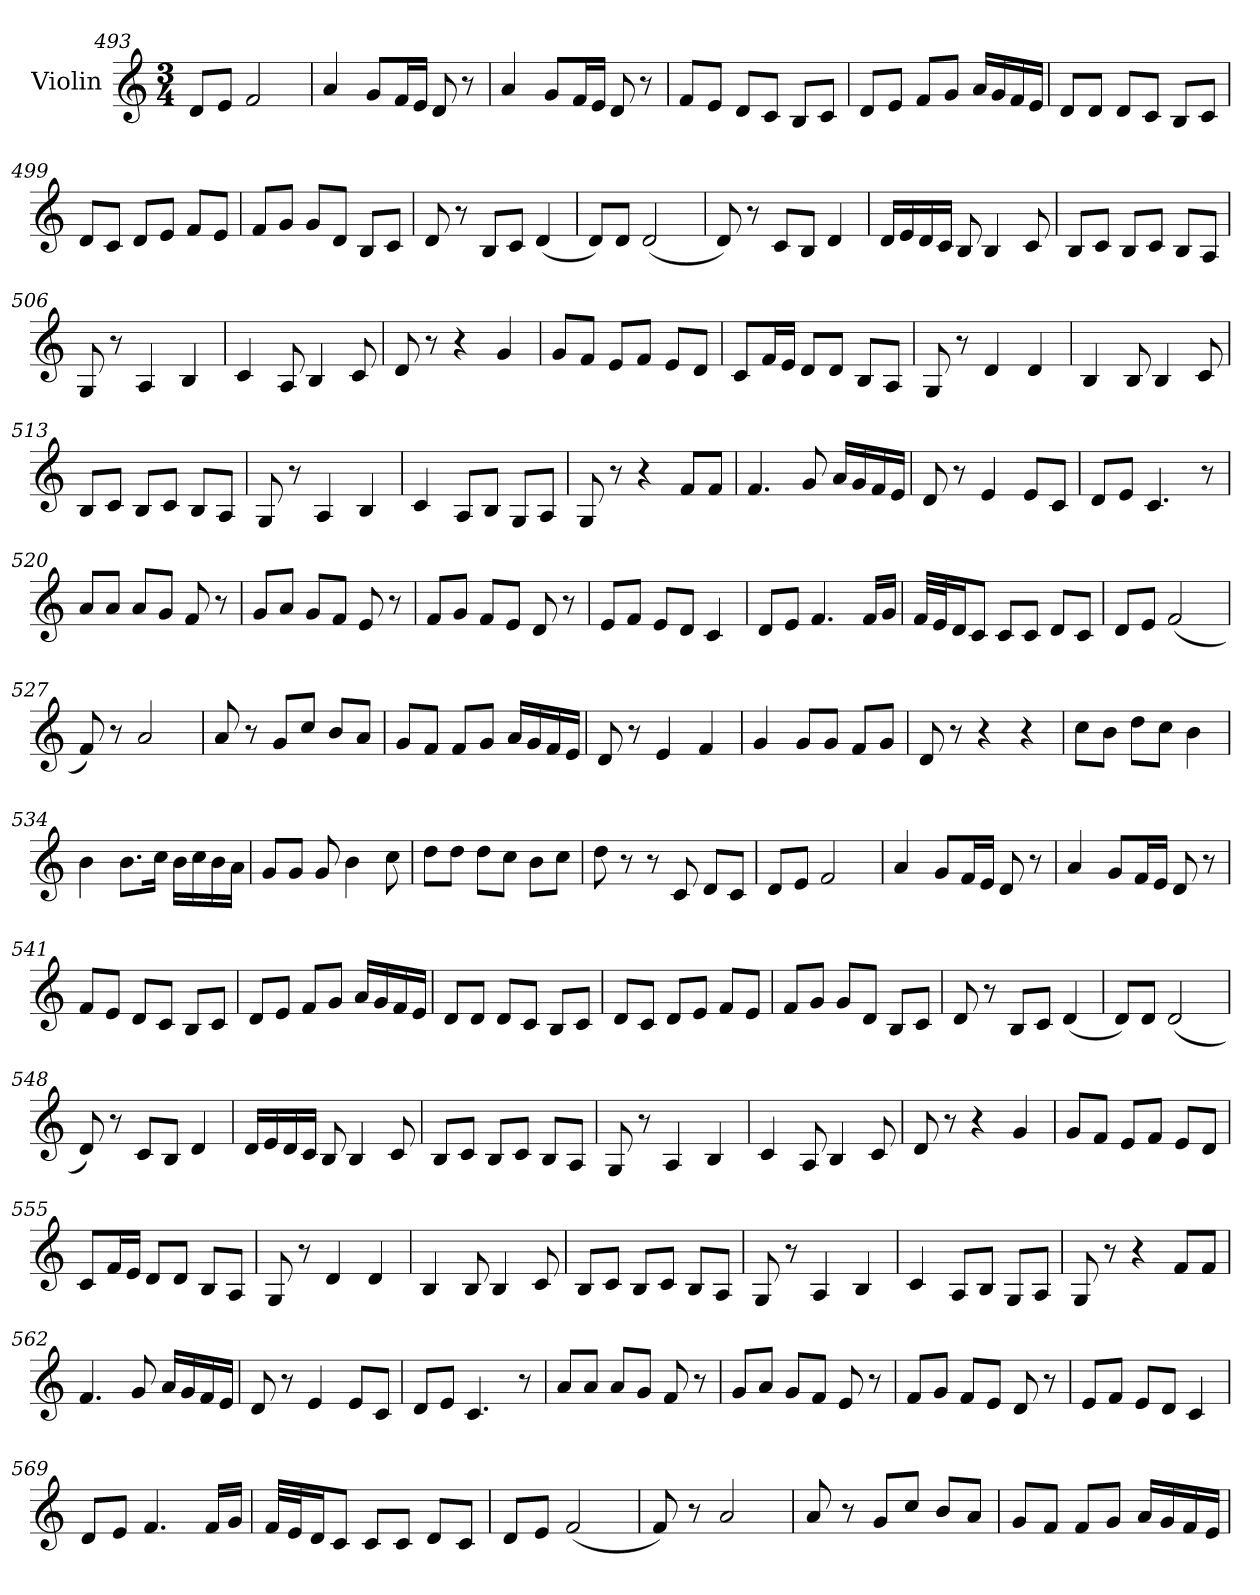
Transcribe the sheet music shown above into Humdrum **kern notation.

**kern
*part1
*staff1
*I"Violin
*clefG2
*k[]
*C:
*M3/4
=493
8d/L
8e/J
2f/
=494
4a/
8g/L
16f/L
16e/JJ
8d/
8r
=495
4a/
8g/L
16f/L
16e/JJ
8d/
8r
=496
8f/L
8e/J
8d/L
8c/J
8B/L
8c/J
!!LO:PB:g=z
=497
8d/L
8e/J
8f/L
8g/J
16a/LL
16g/
16f/
16e/JJ
!!LO:PB:g=z
=498
8d/L
8d/J
8d/L
8c/J
8B/L
8c/J
=499
8d/L
8c/J
8d/L
8e/J
8f/L
8e/J
=500
8f/L
8g/J
8g/L
8d/J
8B/L
8c/J
=501
8d/
8r
8B/L
8c/J
(4d/
!!LO:PB:g=z
=502
8d/L)
8d/J
(2d/
=503
8d/)
8r
8c/L
8B/J
4d/
!!LO:PB:g=z
=504
16d/LL
16e/
16d/
16c/JJ
8B/
4B/
8c/
=505
8B/L
8c/J
8B/L
8c/J
8B/L
8A/J
=506
8G/
8r
4A/
4B/
=507
4c/
8A/
4B/
8c/
=508
8d/
8r
4r
4g/
!!LO:PB:g=z
=509
8g/L
8f/J
8e/L
8f/J
8e/L
8d/J
!!LO:PB:g=z
=510
8c/L
16f/L
16e/JJ
8d/L
8d/J
8B/L
8A/J
=511
8G/
8r
4d/
4d/
=512
4B/
8B/
4B/
8c/
=513
8B/L
8c/J
8B/L
8c/J
8B/L
8A/J
!!LO:PB:g=z
=514
8G/
8r
4A/
4B/
=515
4c/
8A/L
8B/J
8G/L
8A/J
=516
8G/
8r
4r
8f/L
8f/J
=517
4.f/
8g/
16a/LL
16g/
16f/
16e/JJ
=518
8d/
8r
4e/
8e/L
8c/J
=519
8d/L
8e/J
4.c/
8r
=520
8a/L
8a/J
8a/L
8g/J
8f/
8r
!!LO:PB:g=z
=521
8g/L
8a/J
8g/L
8f/J
8e/
8r
!!LO:PB:g=z
=522
8f/L
8g/J
8f/L
8e/J
8d/
8r
=523
8e/L
8f/J
8e/L
8d/J
4c/
=524
8d/L
8e/J
4.f/
16f/LL
16g/JJ
=525
32f/LLL
32e/J
16d/J
8c/J
8c/L
8c/J
8d/L
8c/J
!!LO:PB:g=z
=526
8d/L
8e/J
(2f/
=527
8f/)
8r
2a/
!!LO:PB:g=z
=528
8a/
8r
8g/L
8cc/J
8b/L
8a/J
=529
8g/L
8f/J
8f/L
8g/J
16a/LL
16g/
16f/
16e/JJ
=530
8d/
8r
4e/
4f/
=531
4g/
8g/L
8g/J
8f/L
8g/J
!!LO:PB:g=z
=532
8d/
8r
4r
4r
=533
8cc\L
8b\J
8dd\L
8cc\J
4b\
!!LO:PB:g=z
=534
4b\
8.b\L
16cc\Jk
16b\LL
16cc\
16b\
16a\JJ
=535
8g/L
8g/J
8g/
4b\
8cc\
=536
8dd\L
8dd\J
8dd\L
8cc\J
8b\L
8cc\J
=537
8dd\
8r
8r
8c/
8d/L
8c/J
!!LO:PB:g=z
=538
8d/L
8e/J
2f/
=539
4a/
8g/L
16f/L
16e/JJ
8d/
8r
!!LO:PB:g=z
=540
4a/
8g/L
16f/L
16e/JJ
8d/
8r
=541
8f/L
8e/J
8d/L
8c/J
8B/L
8c/J
=542
8d/L
8e/J
8f/L
8g/J
16a/LL
16g/
16f/
16e/JJ
=543
8d/L
8d/J
8d/L
8c/J
8B/L
8c/J
=544
8d/L
8c/J
8d/L
8e/J
8f/L
8e/J
!!LO:PB:g=z
=545
8f/L
8g/J
8g/L
8d/J
8B/L
8c/J
!!LO:PB:g=z
=546
8d/
8r
8B/L
8c/J
(4d/
=547
8d/L)
8d/J
(2d/
=548
8d/)
8r
8c/L
8B/J
4d/
=549
16d/LL
16e/
16d/
16c/JJ
8B/
4B/
8c/
=550
8B/L
8c/J
8B/L
8c/J
8B/L
8A/J
!!LO:PB:g=z
=551
8G/
8r
4A/
4B/
!!LO:PB:g=z
=552
4c/
8A/
4B/
8c/
=553
8d/
8r
4r
4g/
=554
8g/L
8f/J
8e/L
8f/J
8e/L
8d/J
=555
8c/L
16f/L
16e/JJ
8d/L
8d/J
8B/L
8A/J
!!LO:PB:g=z
=556
8G/
8r
4d/
4d/
=557
4B/
8B/
4B/
8c/
!!LO:PB:g=z
=558
8B/L
8c/J
8B/L
8c/J
8B/L
8A/J
=559
8G/
8r
4A/
4B/
=560
4c/
8A/L
8B/J
8G/L
8A/J
=561
8G/
8r
4r
8f/L
8f/J
=562
4.f/
8g/
16a/LL
16g/
16f/
16e/JJ
!!LO:PB:g=z
=563
8d/
8r
4e/
8e/L
8c/J
=564
8d/L
8e/J
4.c/
8r
=565
8a/L
8a/J
8a/L
8g/J
8f/
8r
=566
8g/L
8a/J
8g/L
8f/J
8e/
8r
=567
8f/L
8g/J
8f/L
8e/J
8d/
8r
!!LO:PB:g=z
=568
8e/L
8f/J
8e/L
8d/J
4c/
=569
8d/L
8e/J
4.f/
16f/LL
16g/JJ
!!LO:PB:g=z
=570
32f/LLL
32e/J
16d/J
8c/J
8c/L
8c/J
8d/L
8c/J
=571
8d/L
8e/J
(2f/
=572
8f/)
8r
2a/
=573
8a/
8r
8g/L
8cc/J
8b/L
8a/J
!!LO:PB:g=z
=574
8g/L
8f/J
8f/L
8g/J
16a/LL
16g/
16f/
16e/JJ
=
*-
